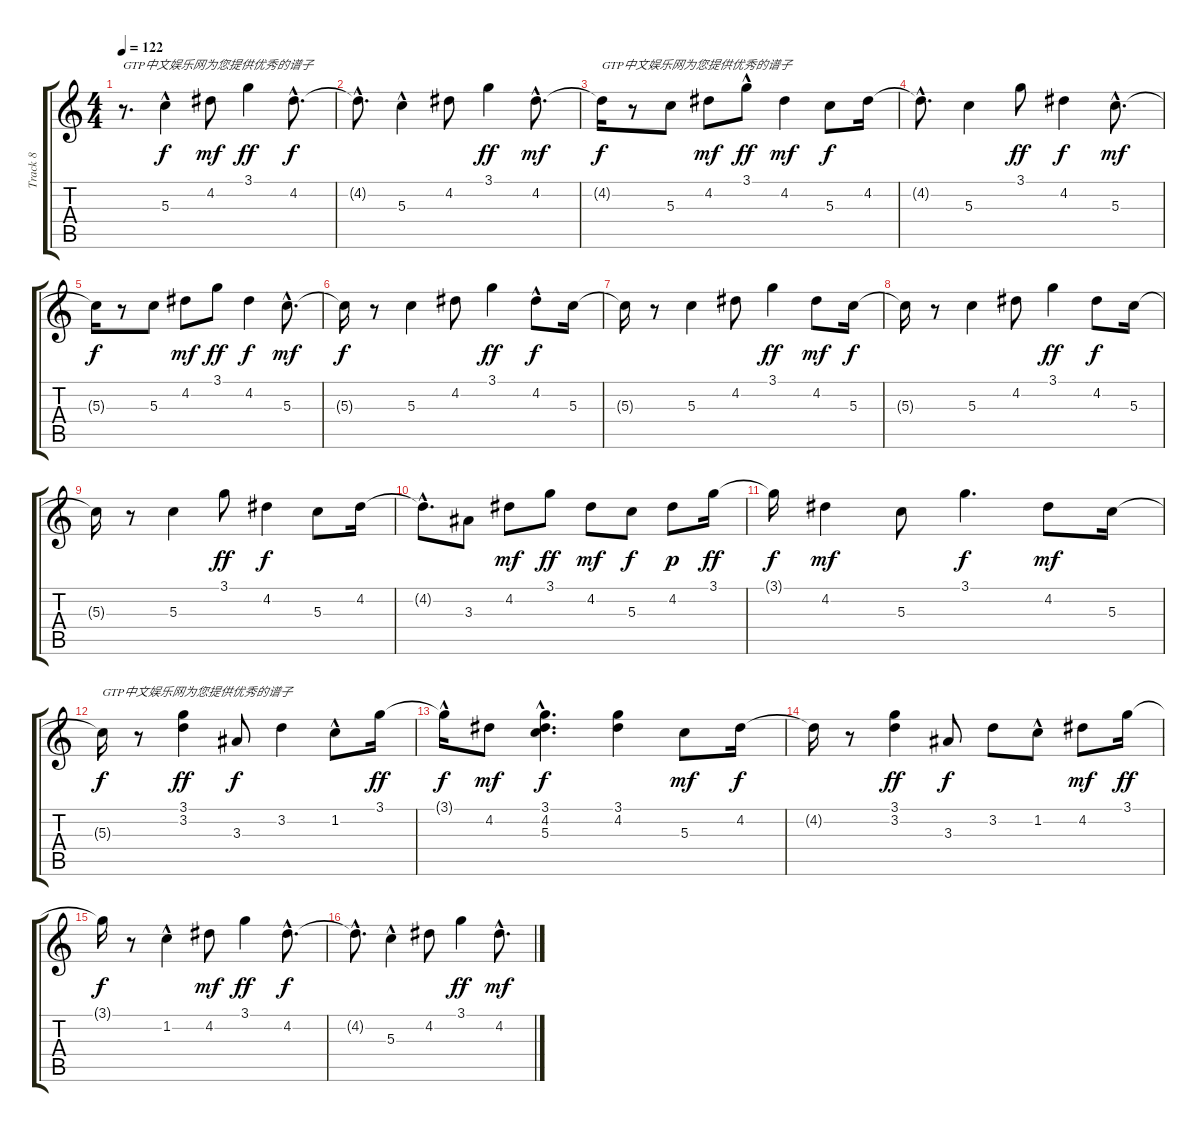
\track ("Track 8" "Track 8") {instrument acousticguitarsteel}
\staff {score tabs}
\tuning (E4 B3 G3 D3 A2 E2) {hide}
\ts (4 4)
\tempo 122
\clef g2
\ks c
r.8{d txt "GTP中文娱乐网为您提供优秀的谱子" dy f instrument acousticguitarsteel} 5.3{hac}.4 4.2.8{dy mf} 3.1.4{dy ff} 4.2{hac}.8{d dy f} |
4.2{hac t}.8{d} 5.3{hac}.4 4.2.8 3.1.4{dy ff} 4.2{hac}.8{d dy mf} |
4.2{t}.16{txt "GTP中文娱乐网为您提供优秀的谱子" dy f} r.8 5.3.8 4.2.8{dy mf} 3.1{hac}.8{dy ff} 4.2.4{dy mf} 5.3.8{dy f} 4.2.16 |
4.2{hac t}.8{d} 5.3.4 3.1.8{dy ff} 4.2.4{dy f} 5.3{hac}.8{d dy mf} |
5.3{t}.16{dy f} r.8 5.3.8 4.2.8{dy mf} 3.1.8{dy ff} 4.2.4{dy f} 5.3{hac}.8{d dy mf} |
5.3{t}.16{dy f} r.8 5.3.4 4.2.8 3.1.4{dy ff} 4.2{hac}.8{dy f} 5.3.16 |
5.3{t}.16 r.8 5.3.4 4.2.8 3.1.4{dy ff} 4.2.8{dy mf} 5.3.16{dy f} |
5.3{t}.16 r.8 5.3.4 4.2.8 3.1.4{dy ff} 4.2.8{dy f} 5.3.16 |
5.3{t}.16 r.8 5.3.4 3.1.8{dy ff} 4.2.4{dy f} 5.3.8 4.2.16 |
4.2{hac t}.8{d} 3.3.8 4.2.8{dy mf} 3.1.8{dy ff} 4.2.8{dy mf} 5.3.8{dy f} 4.2.8{dy p} 3.1.16{dy ff} |
3.1{t}.16{dy f} 4.2.4{dy mf} 5.3.8 3.1.4{d dy f} 4.2.8{dy mf} 5.3.16 |
5.3{t}.16{txt "GTP中文娱乐网为您提供优秀的谱子" dy f} r.8 (3.1 3.2).4{dy ff} 3.3.8{dy f} 3.2.4 1.2{hac}.8 3.1.16{dy ff} |
3.1{hac t}.16{dy f} 4.2.8{dy mf} (3.1{hac} 4.2{hac} 5.3).4{d dy f} (3.1 4.2).4 5.3.8{dy mf} 4.2.16{dy f} |
4.2{t}.16 r.8 (3.1 3.2).4{dy ff} 3.3.8{dy f} 3.2.8 1.2{hac}.8 4.2.8{dy mf} 3.1.16{dy ff} |
3.1{t}.16{dy f} r.8 1.2{hac}.4 4.2.8{dy mf} 3.1.4{dy ff} 4.2{hac}.8{d dy f} |
4.2{hac t}.8{d} 5.3{hac}.4 4.2.8 3.1.4{dy ff} 4.2{hac}.8{d dy mf}
